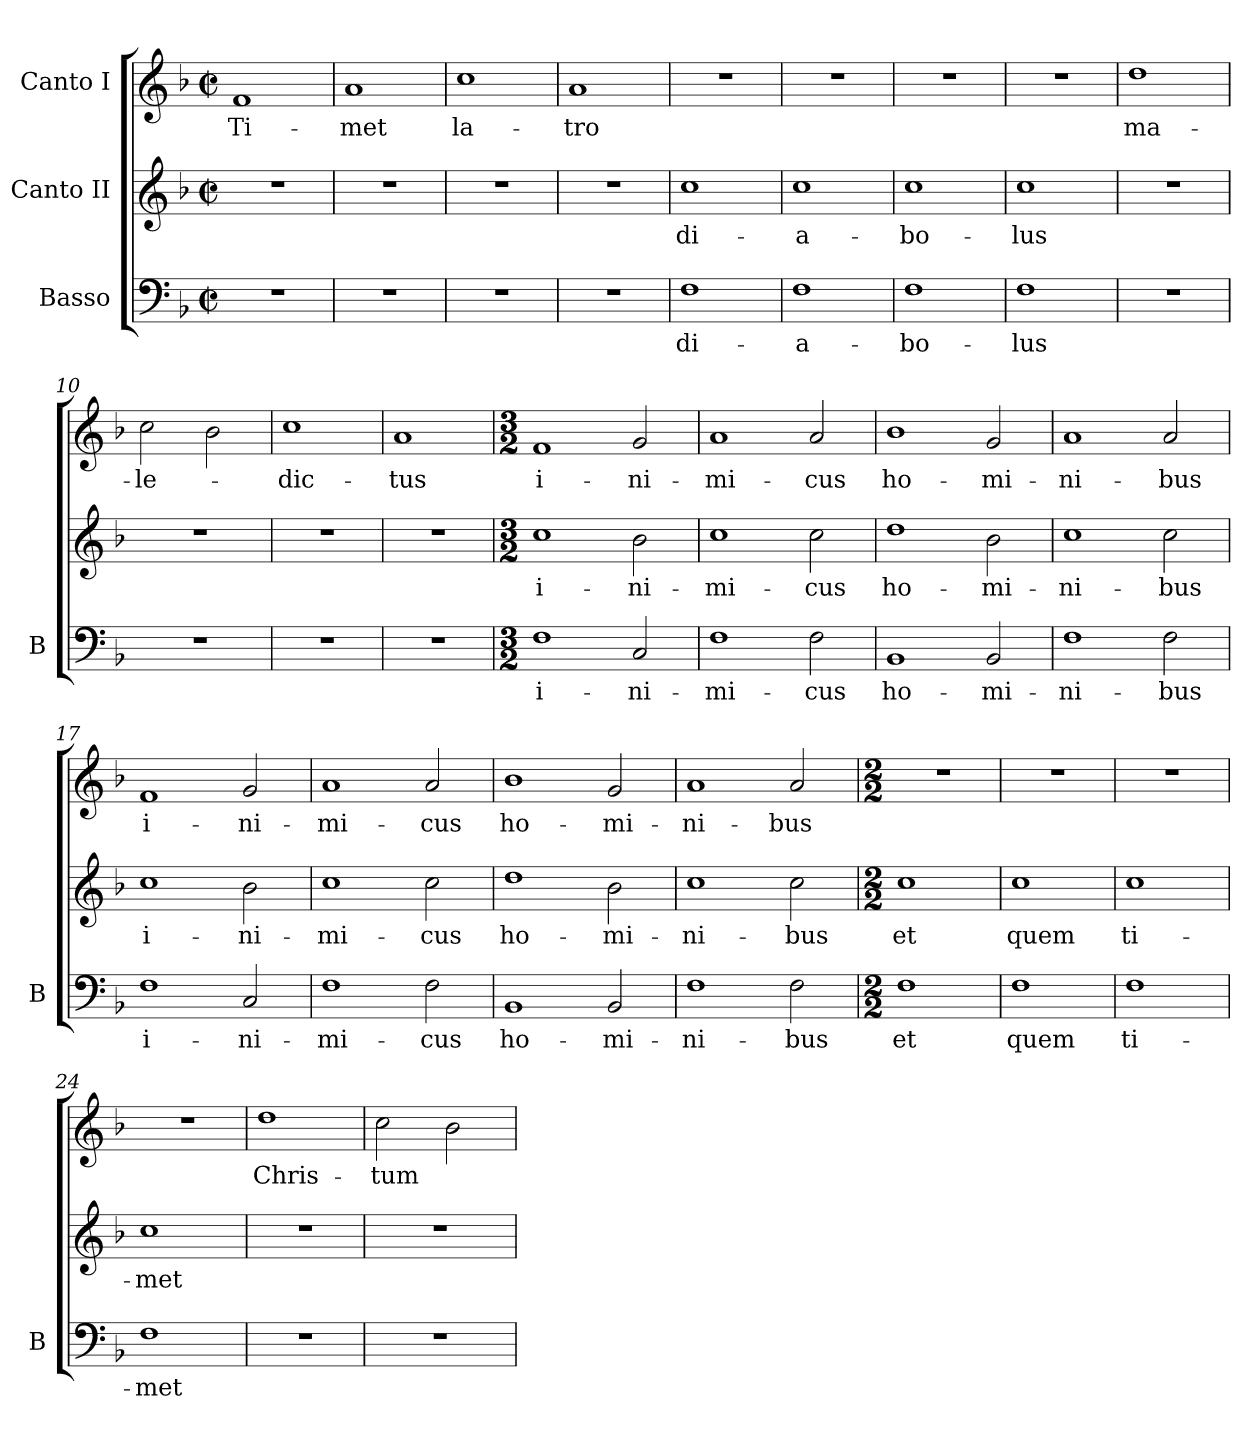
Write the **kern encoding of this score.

**kern	**text	**kern	**text	**kern	**text
*part3	*part3	*part2	*part2	*part1	*part1
*staff3	*staff3	*staff2	*staff2	*staff1	*staff1
*I"Basso	*	*I"Canto II	*	*I"Canto I	*
*I'B	*	*	*	*	*
*clefF4	*	*clefG2	*	*clefG2	*
*k[b-]	*	*k[b-]	*	*k[b-]	*
*M2/2	*	*M2/2	*	*M2/2	*
*met(c|)	*	*met(c|)	*	*met(c|)	*
=1	=1	=1	=1	=1	=1
1r	.	1r	.	1f	Ti-
=2	=2	=2	=2	=2	=2
1r	.	1r	.	1a	-met
=3	=3	=3	=3	=3	=3
1r	.	1r	.	1cc	la-
=4	=4	=4	=4	=4	=4
1r	.	1r	.	1a	-tro
=5	=5	=5	=5	=5	=5
1F	di-	1cc	di-	1r	.
=6	=6	=6	=6	=6	=6
1F	-a-	1cc	-a-	1r	.
=7	=7	=7	=7	=7	=7
1F	-bo-	1cc	-bo-	1r	.
=8	=8	=8	=8	=8	=8
1F	-lus	1cc	-lus	1r	.
=9	=9	=9	=9	=9	=9
1r	.	1r	.	1dd	ma-
=10	=10	=10	=10	=10	=10
1r	.	1r	.	2cc	-le-
.	.	.	.	2b-	.
=11	=11	=11	=11	=11	=11
1r	.	1r	.	1cc	-dic-
=12	=12	=12	=12	=12	=12
1r	.	1r	.	1a	-tus
=13	=13	=13	=13	=13	=13
*M3/2	*	*M3/2	*	*M3/2	*
1F	i-	1cc	i-	1f	i-
2C	-ni-	2b-	-ni-	2g	-ni-
=14	=14	=14	=14	=14	=14
1F	-mi-	1cc	-mi-	1a	-mi-
2F	-cus	2cc	-cus	2a	-cus
=15	=15	=15	=15	=15	=15
1BB-	ho-	1dd	ho-	1b-	ho-
2BB-	-mi-	2b-	-mi-	2g	-mi-
=16	=16	=16	=16	=16	=16
1F	-ni-	1cc	-ni-	1a	-ni-
2F	-bus	2cc	-bus	2a	-bus
=17	=17	=17	=17	=17	=17
1F	i-	1cc	i-	1f	i-
2C	-ni-	2b-	-ni-	2g	-ni-
=18	=18	=18	=18	=18	=18
1F	-mi-	1cc	-mi-	1a	-mi-
2F	-cus	2cc	-cus	2a	-cus
=19	=19	=19	=19	=19	=19
1BB-	ho-	1dd	ho-	1b-	ho-
2BB-	-mi-	2b-	-mi-	2g	-mi-
=20	=20	=20	=20	=20	=20
1F	-ni-	1cc	-ni-	1a	-ni-
2F	-bus	2cc	-bus	2a	-bus
=21	=21	=21	=21	=21	=21
*M2/2	*	*M2/2	*	*M2/2	*
1F	et	1cc	et	1r	.
=22	=22	=22	=22	=22	=22
1F	quem	1cc	quem	1r	.
=23	=23	=23	=23	=23	=23
1F	ti-	1cc	ti-	1r	.
=24	=24	=24	=24	=24	=24
1F	-met	1cc	-met	1r	.
=25	=25	=25	=25	=25	=25
1r	.	1r	.	1dd	Chris-
=26	=26	=26	=26	=26	=26
1r	.	1r	.	2cc	-tum
.	.	.	.	2b-	.
=	=	=	=	=	=
*-	*-	*-	*-	*-	*-
